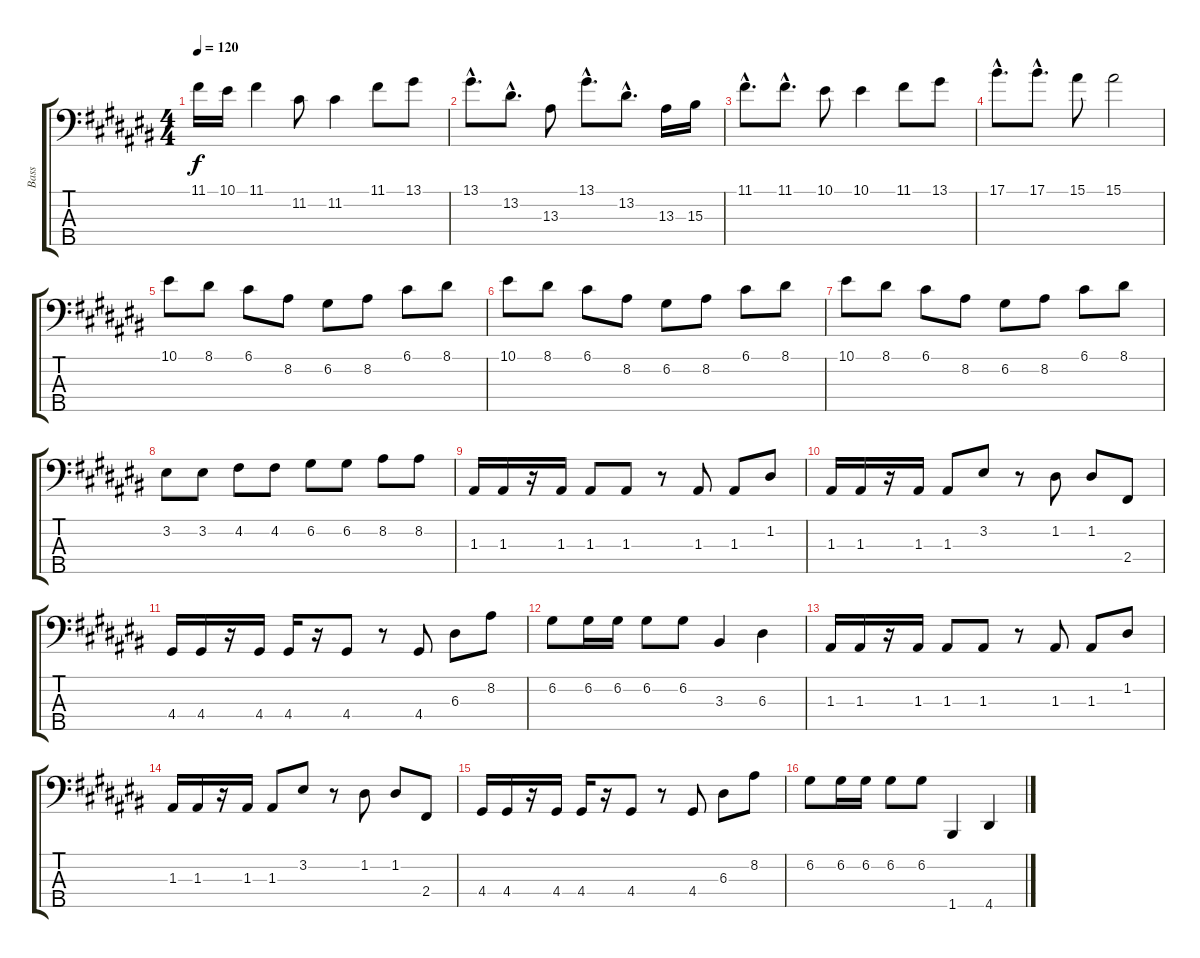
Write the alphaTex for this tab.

\track ("Bass" "Bass") {instrument electricbasspick}
\staff {score tabs}
\tuning (G2 D2 A1 E1 B0) {hide}
\ts (4 4)
\tempo 120
\clef f4
\ks c#
11.1.16{dy f} 10.1.16 11.1.4 11.2.8 11.2.4 11.1.8 13.1.8 |
13.1{hac}.8{d} 13.2{hac}.8{d} 13.3.8 13.1{hac}.8{d} 13.2{hac}.8{d} 13.3.16 15.3.16 |
11.1{hac}.8{d} 11.1{hac}.8{d} 10.1.8 10.1.4 11.1.8 13.1.8 |
17.1{hac}.8{d} 17.1{hac}.8{d} 15.1.8 15.1.2 |
10.1.8 8.1.8 6.1.8 8.2.8 6.2.8 8.2.8 6.1.8 8.1.8 |
10.1.8 8.1.8 6.1.8 8.2.8 6.2.8 8.2.8 6.1.8 8.1.8 |
10.1.8 8.1.8 6.1.8 8.2.8 6.2.8 8.2.8 6.1.8 8.1.8 |
3.2.8 3.2.8 4.2.8 4.2.8 6.2.8 6.2.8 8.2.8 8.2.8 |
\section ("" "")
1.3.16 1.3.16 r.16 1.3.16 1.3.8 1.3.8 r.8 1.3.8 1.3.8 1.2.8 |
1.3.16 1.3.16 r.16 1.3.16 1.3.8 3.2.8 r.8 1.2.8 1.2.8 2.4.8 |
4.4.16 4.4.16 r.16 4.4.16 4.4.16 r.16 4.4.8 r.8 4.4.8 6.3.8 8.2.8 |
6.2.8 6.2.16 6.2.16 6.2.8 6.2.8 3.3.4 6.3.4 |
1.3.16 1.3.16 r.16 1.3.16 1.3.8 1.3.8 r.8 1.3.8 1.3.8 1.2.8 |
1.3.16 1.3.16 r.16 1.3.16 1.3.8 3.2.8 r.8 1.2.8 1.2.8 2.4.8 |
4.4.16 4.4.16 r.16 4.4.16 4.4.16 r.16 4.4.8 r.8 4.4.8 6.3.8 8.2.8 |
6.2.8 6.2.16 6.2.16 6.2.8 6.2.8 1.5.4 4.5.4
